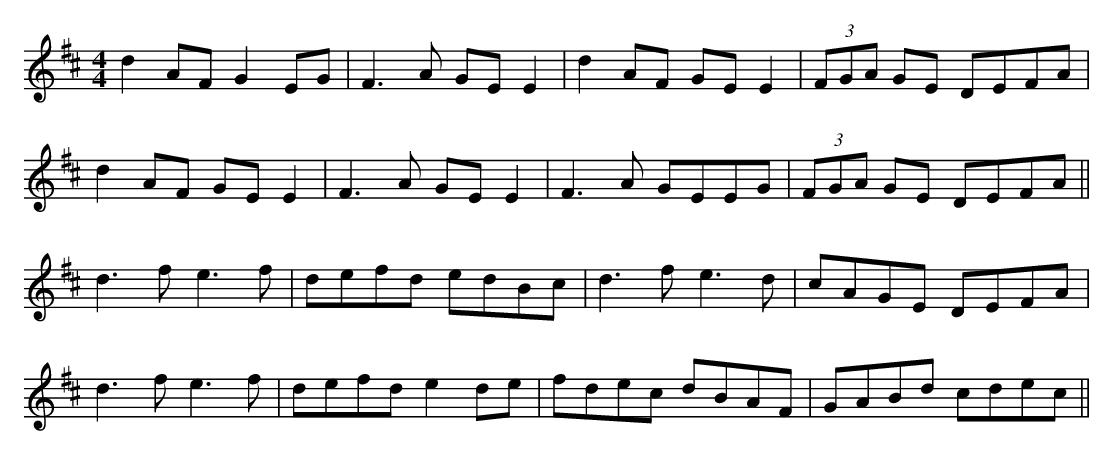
X:1
M:4/4
K:D
d2AF G2EG|F3A GEE2|d2AF GEE2|(3FGA GE DEFA|
d2AF GEE2|F3A GEE2|F3A GEEG|(3FGA GE DEFA||
d3f e3f|defd edBc|d3f e3d|cAGE DEFA|
d3f e3f|defd e2de|fdec dBAF|GABd cdec||
